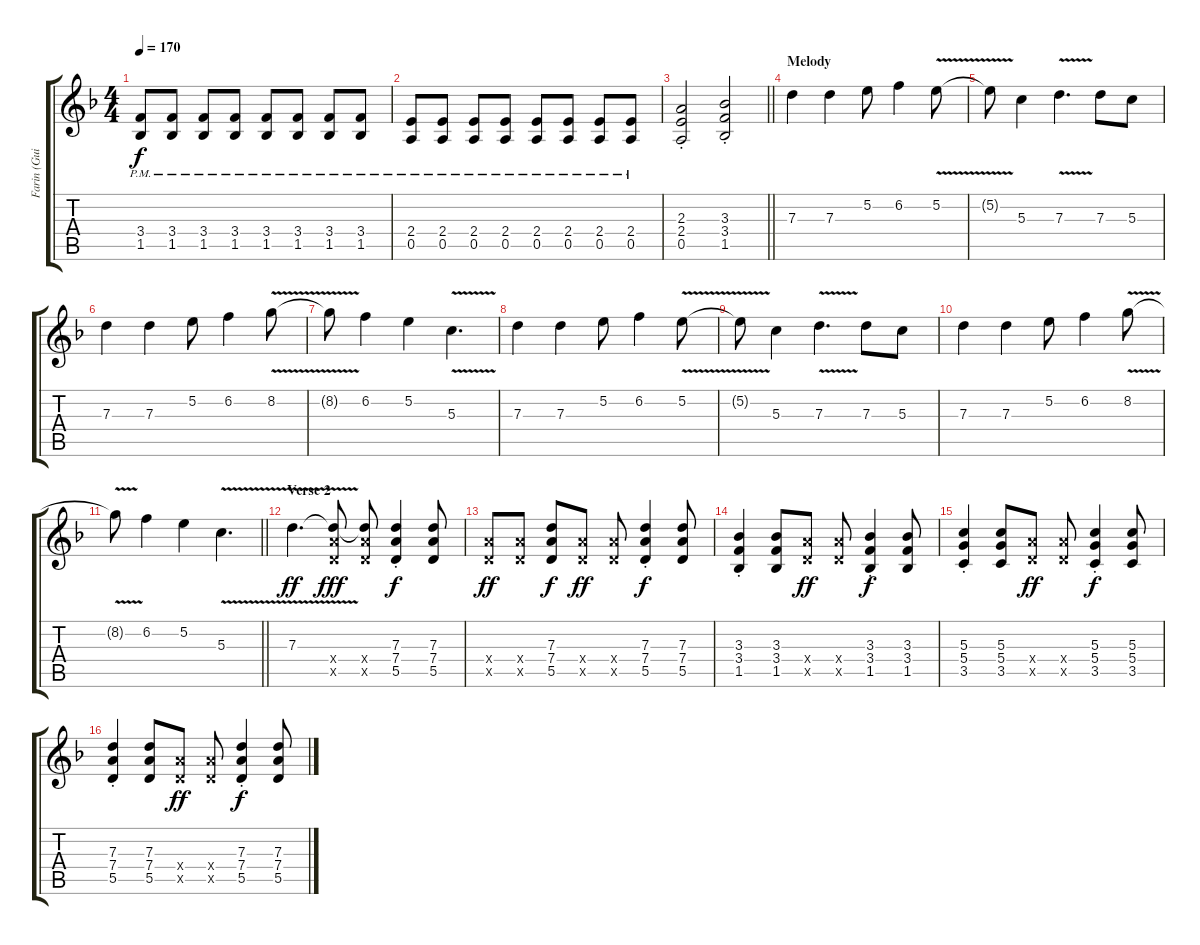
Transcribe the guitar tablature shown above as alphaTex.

\track ("Farin (Guitar)" "Farin (Gui") {instrument distortionguitar}
\staff {score tabs}
\tuning (E4 B3 G3 D3 A2 E2) {hide}
\ts (4 4)
\tempo 170
\clef g2
\ks f
(3.4{pm} 1.5{pm}).8{dy f} (3.4{pm} 1.5{pm}).8 (3.4{pm} 1.5{pm}).8 (3.4{pm} 1.5{pm}).8 (3.4{pm} 1.5{pm}).8 (3.4{pm} 1.5{pm}).8 (3.4{pm} 1.5{pm}).8 (3.4{pm} 1.5{pm}).8 |
(2.4{pm} 0.5{pm}).8 (2.4{pm} 0.5{pm}).8 (2.4{pm} 0.5{pm}).8 (2.4{pm} 0.5{pm}).8 (2.4{pm} 0.5{pm}).8 (2.4{pm} 0.5{pm}).8 (2.4{pm} 0.5{pm}).8 (2.4{pm} 0.5{pm}).8 |
\barLineRight lightlight
(2.3{st} 2.4{st} 0.5{st}).2 (3.3{st} 3.4{st} 1.5{st}).2 |
\section ("" "Melody")
7.3.4{volume 11} 7.3.4 5.2.8 6.2.4 5.2{v}.8 |
5.2{t}.8 5.3.4 7.3{v}.4{d} 7.3.8 5.3.8 |
7.3.4 7.3.4 5.2.8 6.2.4 8.2{v}.8 |
8.2{t}.8 6.2.4 5.2.4 5.3{v}.4{d} |
7.3.4 7.3.4 5.2.8 6.2.4 5.2{v}.8 |
5.2{t}.8 5.3.4 7.3{v}.4{d} 7.3.8 5.3.8 |
7.3.4 7.3.4 5.2.8 6.2.4 8.2{v}.8 |
\barLineRight lightlight
8.2{t}.8 6.2.4 5.2.4 5.3{v}.4{d} |
\section ("" "Verse 2")
7.3{v}.4{d dy ff volume 9} (7.3{t} 7.4{x} 5.5{x}).8{dy fff volume 12} (7.3{t} 7.4{x} 5.5{x}).8 (7.3{st} 7.4{st} 5.5{st}).4{dy f volume 12} (7.3 7.4 5.5).8 |
(7.4{x} 5.5{x}).8{dy ff} (7.4{x} 5.5{x}).8 (7.3 7.4 5.5).8{dy f} (7.4{x} 5.5{x}).8{dy ff} (7.4{x} 5.5{x}).8 (7.3{st} 7.4{st} 5.5{st}).4{dy f} (7.3 7.4 5.5).8 |
(3.3{st} 3.4{st} 1.5{st}).4 (3.3 3.4 1.5).8 (7.4{x} 5.5{x}).8{dy ff} (7.4{x} 5.5{x}).8 (3.3{st} 3.4{st} 1.5{st}).4{dy f} (3.3 3.4 1.5).8 |
(5.3{st} 5.4{st} 3.5{st}).4 (5.3 5.4 3.5).8 (7.4{x} 5.5{x}).8{dy ff} (7.4{x} 5.5{x}).8 (5.3{st} 5.4{st} 3.5{st}).4{dy f} (5.3 5.4 3.5).8 |
(7.3{st} 7.4{st} 5.5{st}).4 (7.3 7.4 5.5).8 (7.4{x} 5.5{x}).8{dy ff} (7.4{x} 5.5{x}).8 (7.3{st} 7.4{st} 5.5{st}).4{dy f} (7.3 7.4 5.5).8
